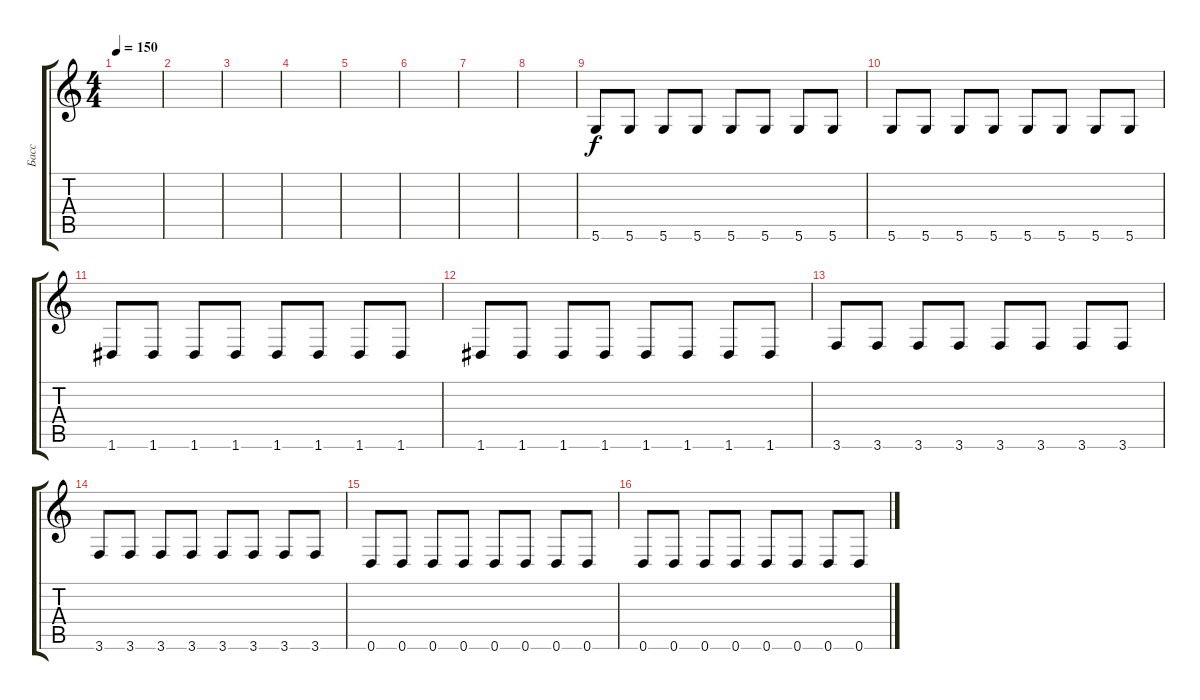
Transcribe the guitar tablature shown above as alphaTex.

\track ("Басс" "Басс") {instrument acousticbass}
\staff {score tabs}
\tuning (E4 B3 G3 D3 A2 D2) {hide}
\ts (4 4)
\tempo 150
\clef g2
\ks c
|
|
|
|
|
|
|
|
5.6.8 5.6.8 5.6.8 5.6.8 5.6.8 5.6.8 5.6.8 5.6.8 |
5.6.8 5.6.8 5.6.8 5.6.8 5.6.8 5.6.8 5.6.8 5.6.8 |
1.6.8 1.6.8 1.6.8 1.6.8 1.6.8 1.6.8 1.6.8 1.6.8 |
1.6.8 1.6.8 1.6.8 1.6.8 1.6.8 1.6.8 1.6.8 1.6.8 |
3.6.8 3.6.8 3.6.8 3.6.8 3.6.8 3.6.8 3.6.8 3.6.8 |
3.6.8 3.6.8 3.6.8 3.6.8 3.6.8 3.6.8 3.6.8 3.6.8 |
0.6.8 0.6.8 0.6.8 0.6.8 0.6.8 0.6.8 0.6.8 0.6.8 |
0.6.8 0.6.8 0.6.8 0.6.8 0.6.8 0.6.8 0.6.8 0.6.8
